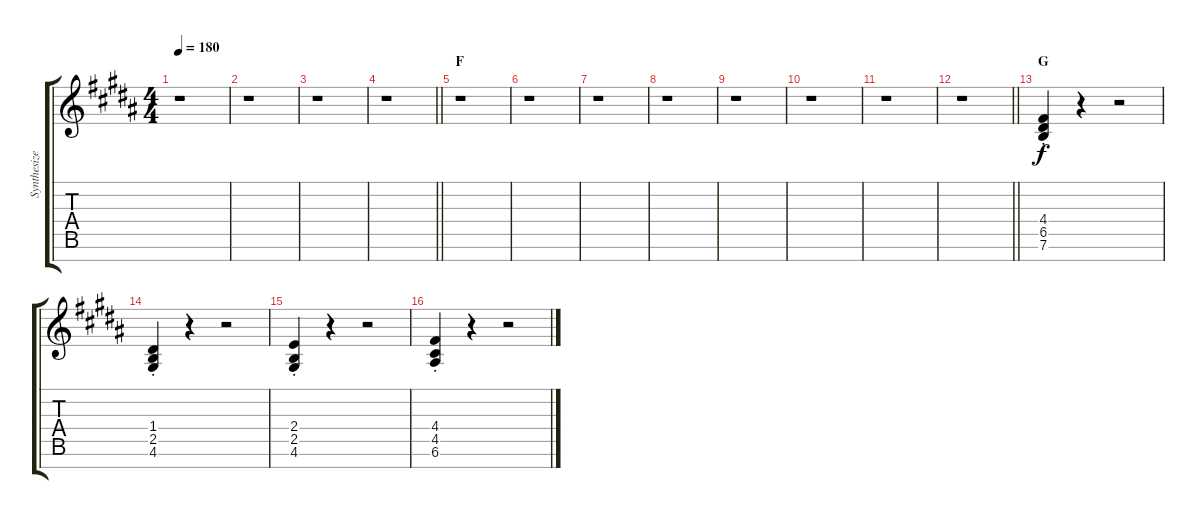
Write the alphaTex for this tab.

\track ("Synthesizer" "Synthesize") {instrument pad3polysynth}
\staff {score tabs}
\tuning (E5 B4 G4 D4 A3 E3 B2) {hide}
\ts (4 4)
\tempo 180
\clef g2
\ks b
r.1{dy f} |
r.1 |
r.1 |
\barLineRight lightlight
r.1 |
\section ("" "F")
r.1 |
r.1 |
r.1 |
r.1 |
r.1 |
r.1 |
r.1 |
\barLineRight lightlight
r.1 |
\section ("" "G")
(4.4{st} 6.5{st} 7.6{st}).4 r.4 r.2 |
(1.4{st} 2.5{st} 4.6{st}).4 r.4 r.2 |
(2.4{st} 2.5{st} 4.6{st}).4 r.4 r.2 |
(4.4{st} 4.5{st} 6.6{st}).4 r.4 r.2
